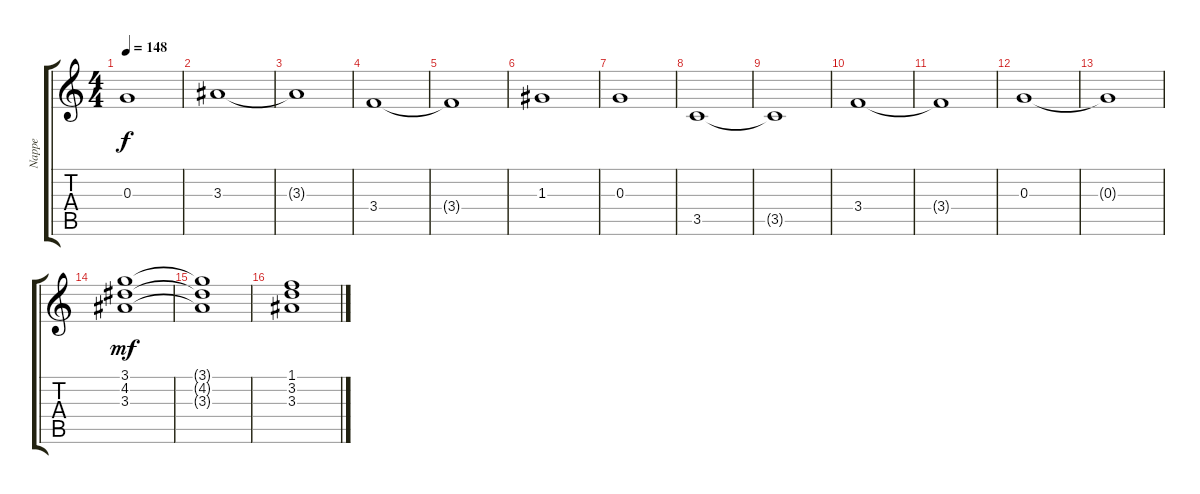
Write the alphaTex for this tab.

\track ("Nappe" "Nappe") {instrument synthstrings1}
\staff {score tabs}
\tuning (E5 B4 G4 D4 A3 E3) {hide}
\ts (4 4)
\tempo 148
\clef g2
\ks c
0.3{t}.1{dy f} |
3.3.1 |
3.3{t}.1 |
3.4.1 |
3.4{t}.1 |
1.3.1 |
0.3.1 |
3.5.1 |
3.5{t}.1 |
3.4.1 |
3.4{t}.1 |
0.3.1 |
0.3{t}.1 |
(3.1 4.2 3.3).1{dy mf} |
(3.1{t} 4.2{t} 3.3{t}).1 |
(1.1 3.2 3.3).1
